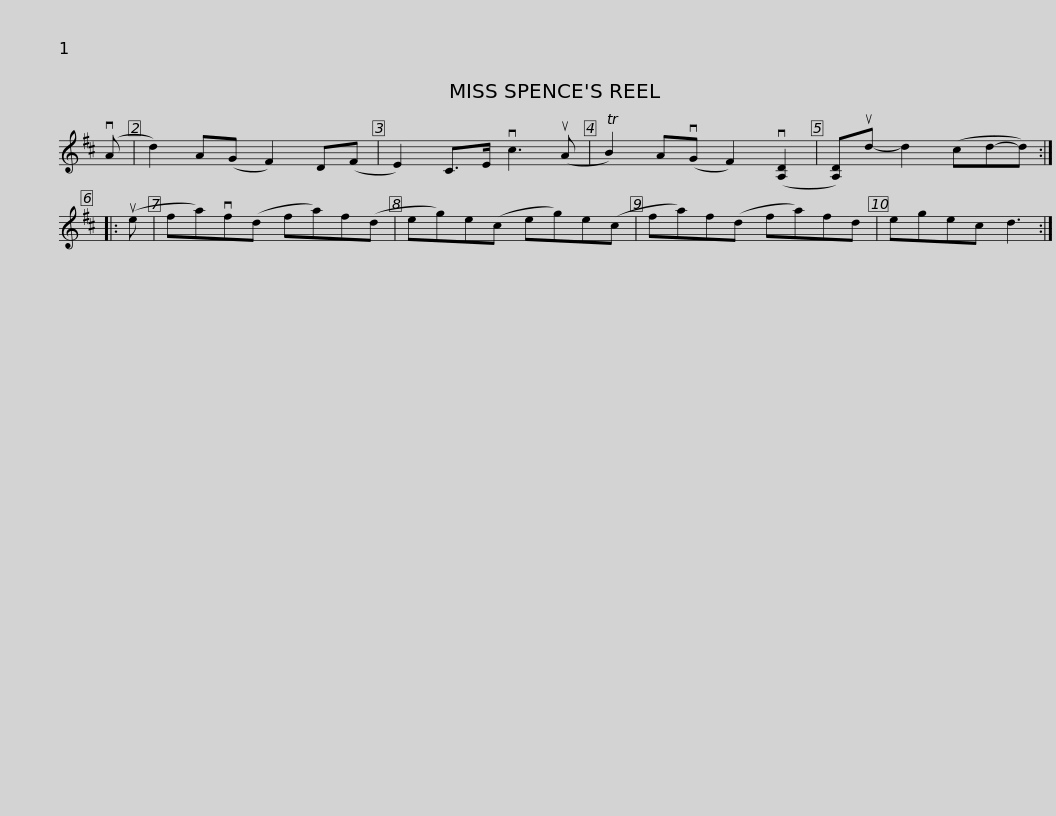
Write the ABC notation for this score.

X:1
L:1/8
M:none
I:linebreak $
K:D
V:1 treble
V:1
 (vA | d2) A(G F2) D(F | E2) C>E vc3 (uA | TB2) A(vG F2) (v[A,D]2 | [A,D])ud- d2 (cd-d) :: %5
 (ue | fa)vf(d fa)f(d | eg)e(c eg)e(c |$ fa)f(d fa)fd | egec d3 :| %10
